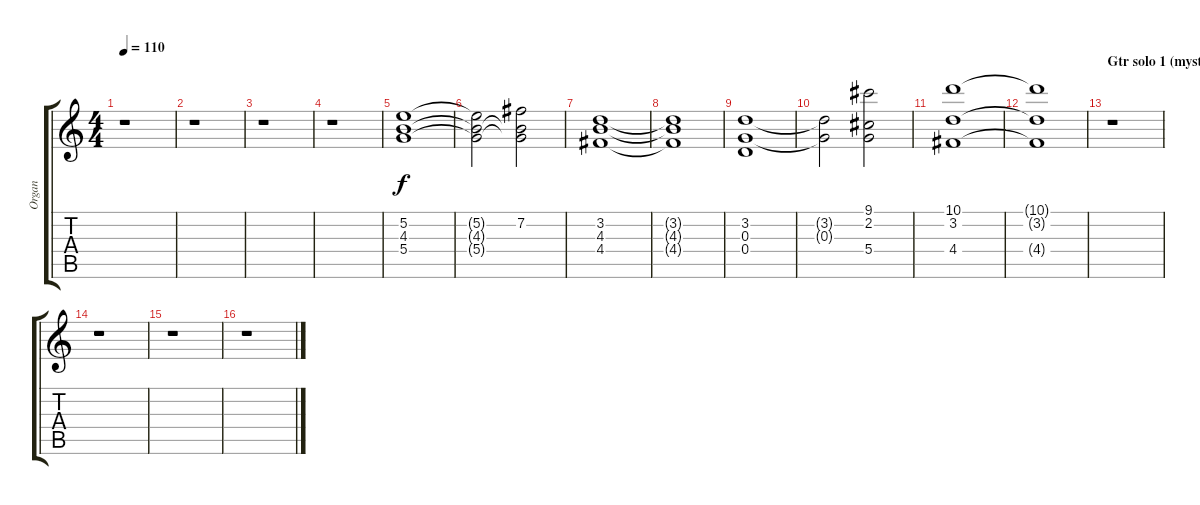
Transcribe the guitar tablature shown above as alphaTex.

\track ("Organ" "Organ") {instrument churchorgan}
\staff {score tabs}
\tuning (E5 B4 G4 D4 A3 D3) {hide}
\ts (4 4)
\tempo 110
\clef g2
\ks c
r.1{dy f} |
r.1 |
r.1 |
r.1 |
(5.2 4.3 5.4).1 |
(5.2{t} 4.3{t} 5.4{t}).2 (7.2 4.3{t} 5.4{t}).2 |
(3.2 4.3 4.4).1 |
(3.2{t} 4.3{t} 4.4{t}).1 |
(3.2 0.3 0.4).1 |
(3.2{t} 0.3{t}).2 (9.1 2.2 5.4).2 |
(10.1 3.2 4.4).1 |
(10.1{t} 3.2{t} 4.4{t}).1 |
\section ("" "Gtr solo 1 (mysteriousdarkness)")
r.1 |
r.1 |
r.1 |
r.1
